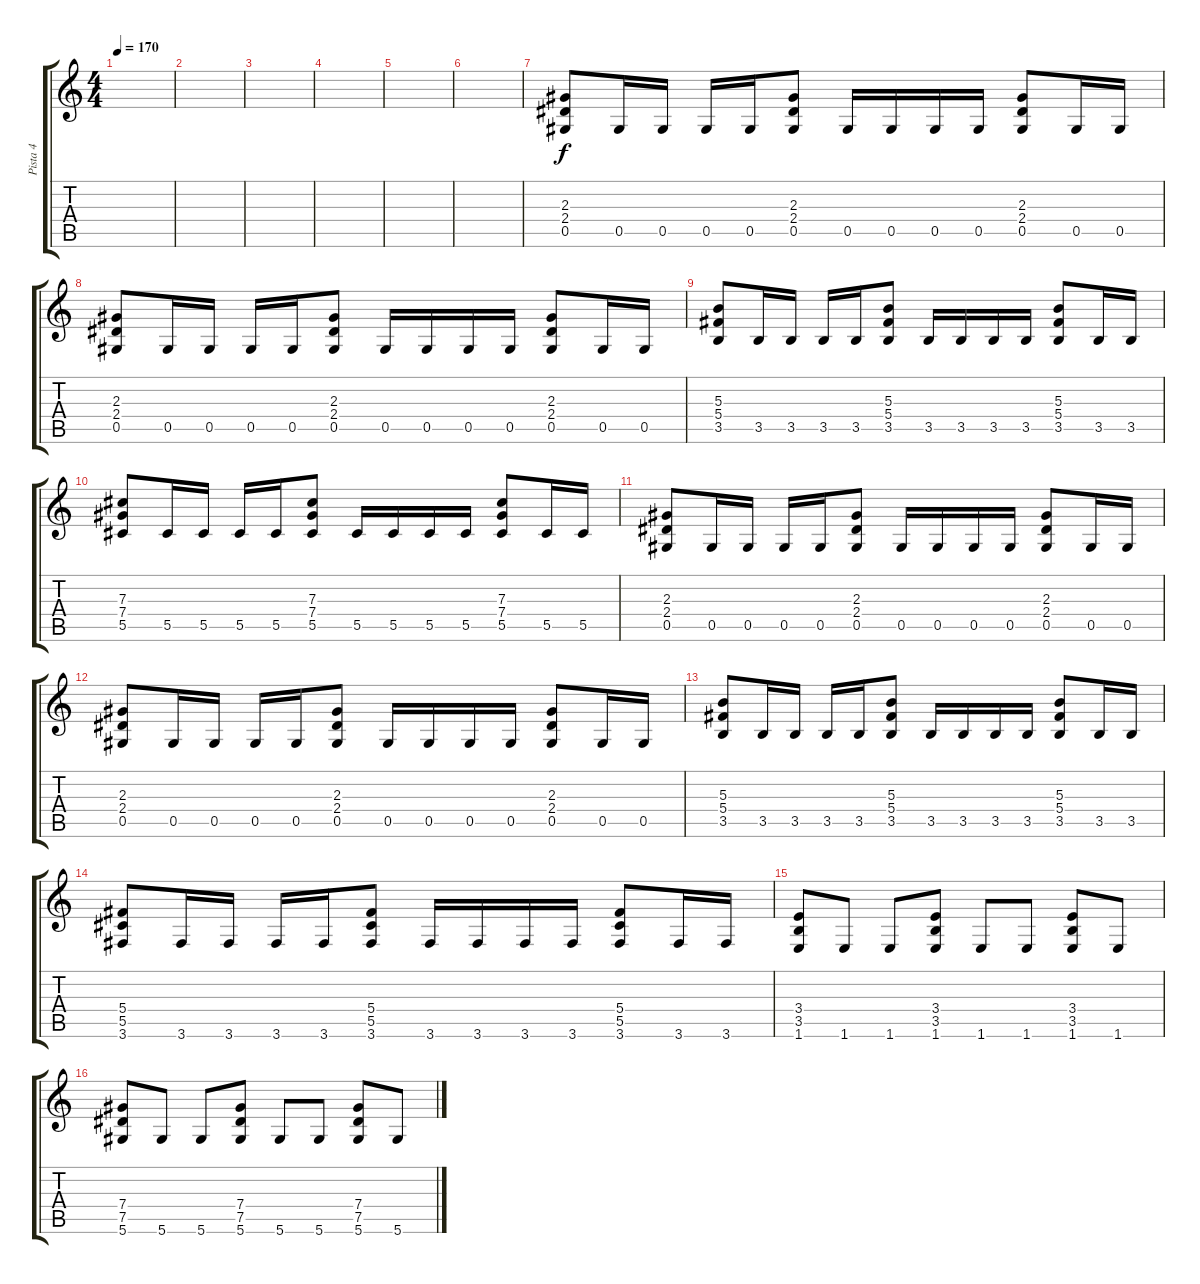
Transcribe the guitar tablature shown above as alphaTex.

\track ("Pista 4" "Pista 4") {instrument distortionguitar}
\staff {score tabs}
\tuning (Eb4 Bb3 Gb3 Db3 Ab2 Eb2) {hide}
\ts (4 4)
\tempo 170
\clef g2
\ks c
|
|
|
|
|
|
(2.3 2.4 0.5).8 0.5.16 0.5.16 0.5.16 0.5.16 (2.3 2.4 0.5).8 0.5.16 0.5.16 0.5.16 0.5.16 (2.3 2.4 0.5).8 0.5.16 0.5.16 |
(2.3 2.4 0.5).8 0.5.16 0.5.16 0.5.16 0.5.16 (2.3 2.4 0.5).8 0.5.16 0.5.16 0.5.16 0.5.16 (2.3 2.4 0.5).8 0.5.16 0.5.16 |
(5.3 5.4 3.5).8 3.5.16 3.5.16 3.5.16 3.5.16 (5.3 5.4 3.5).8 3.5.16 3.5.16 3.5.16 3.5.16 (5.3 5.4 3.5).8 3.5.16 3.5.16 |
(7.3 7.4 5.5).8 5.5.16 5.5.16 5.5.16 5.5.16 (7.3 7.4 5.5).8 5.5.16 5.5.16 5.5.16 5.5.16 (7.3 7.4 5.5).8 5.5.16 5.5.16 |
(2.3 2.4 0.5).8 0.5.16 0.5.16 0.5.16 0.5.16 (2.3 2.4 0.5).8 0.5.16 0.5.16 0.5.16 0.5.16 (2.3 2.4 0.5).8 0.5.16 0.5.16 |
(2.3 2.4 0.5).8 0.5.16 0.5.16 0.5.16 0.5.16 (2.3 2.4 0.5).8 0.5.16 0.5.16 0.5.16 0.5.16 (2.3 2.4 0.5).8 0.5.16 0.5.16 |
(5.3 5.4 3.5).8 3.5.16 3.5.16 3.5.16 3.5.16 (5.3 5.4 3.5).8 3.5.16 3.5.16 3.5.16 3.5.16 (5.3 5.4 3.5).8 3.5.16 3.5.16 |
(5.4 5.5 3.6).8 3.6.16 3.6.16 3.6.16 3.6.16 (5.4 5.5 3.6).8 3.6.16 3.6.16 3.6.16 3.6.16 (5.4 5.5 3.6).8 3.6.16 3.6.16 |
(3.4 3.5 1.6).8 1.6.8 1.6.8 (3.4 3.5 1.6).8 1.6.8 1.6.8 (3.4 3.5 1.6).8 1.6.8 |
(7.4 7.5 5.6).8 5.6.8 5.6.8 (7.4 7.5 5.6).8 5.6.8 5.6.8 (7.4 7.5 5.6).8 5.6.8
